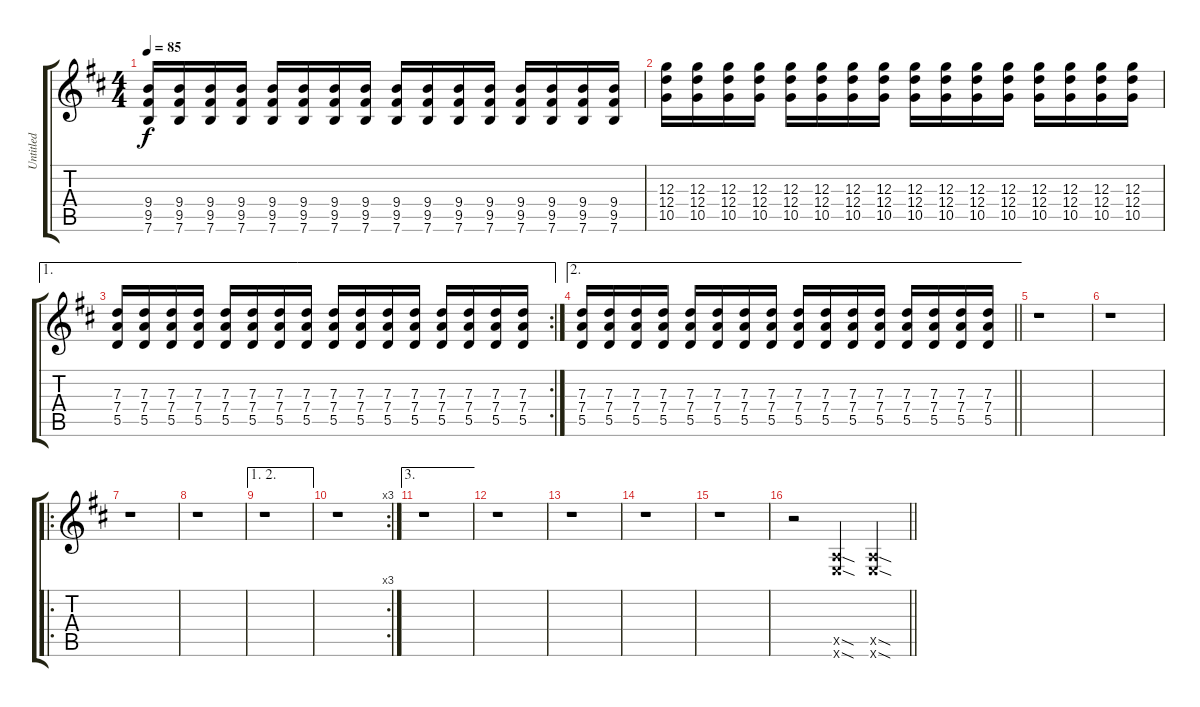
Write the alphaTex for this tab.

\track ("Untitled" "Untitled") {instrument overdrivenguitar}
\staff {score tabs}
\tuning (E4 B3 G3 D3 A2 E2) {hide}
\ts (4 4)
\tempo 85
\clef g2
\ks d
(9.4 9.5 7.6).16{dy f} (9.4 9.5 7.6).16 (9.4 9.5 7.6).16 (9.4 9.5 7.6).16 (9.4 9.5 7.6).16 (9.4 9.5 7.6).16 (9.4 9.5 7.6).16 (9.4 9.5 7.6).16 (9.4 9.5 7.6).16 (9.4 9.5 7.6).16 (9.4 9.5 7.6).16 (9.4 9.5 7.6).16 (9.4 9.5 7.6).16 (9.4 9.5 7.6).16 (9.4 9.5 7.6).16 (9.4 9.5 7.6).16 |
(12.3 12.4 10.5).16 (12.3 12.4 10.5).16 (12.3 12.4 10.5).16 (12.3 12.4 10.5).16 (12.3 12.4 10.5).16 (12.3 12.4 10.5).16 (12.3 12.4 10.5).16 (12.3 12.4 10.5).16 (12.3 12.4 10.5).16 (12.3 12.4 10.5).16 (12.3 12.4 10.5).16 (12.3 12.4 10.5).16 (12.3 12.4 10.5).16 (12.3 12.4 10.5).16 (12.3 12.4 10.5).16 (12.3 12.4 10.5).16 |
\ae 1
\rc 2
(7.3 7.4 5.5).16 (7.3 7.4 5.5).16 (7.3 7.4 5.5).16 (7.3 7.4 5.5).16 (7.3 7.4 5.5).16 (7.3 7.4 5.5).16 (7.3 7.4 5.5).16 (7.3 7.4 5.5).16 (7.3 7.4 5.5).16 (7.3 7.4 5.5).16 (7.3 7.4 5.5).16 (7.3 7.4 5.5).16 (7.3 7.4 5.5).16 (7.3 7.4 5.5).16 (7.3 7.4 5.5).16 (7.3 7.4 5.5).16 |
\ae 2
\barLineRight lightlight
(7.3 7.4 5.5).16 (7.3 7.4 5.5).16 (7.3 7.4 5.5).16 (7.3 7.4 5.5).16 (7.3 7.4 5.5).16 (7.3 7.4 5.5).16 (7.3 7.4 5.5).16 (7.3 7.4 5.5).16 (7.3 7.4 5.5).16 (7.3 7.4 5.5).16 (7.3 7.4 5.5).16 (7.3 7.4 5.5).16 (7.3 7.4 5.5).16 (7.3 7.4 5.5).16 (7.3 7.4 5.5).16 (7.3 7.4 5.5).16 |
r.1 |
r.1 |
\ro
r.1 |
r.1 |
\ae (1 2)
r.1 |
\rc 3
r.1 |
\ae 3
r.1 |
r.1 |
r.1 |
r.1 |
r.1 |
\barLineRight lightlight
r.2 (0.5{sod x} 0.6{sod x}).4 (0.5{sod x} 0.6{sod x}).4
